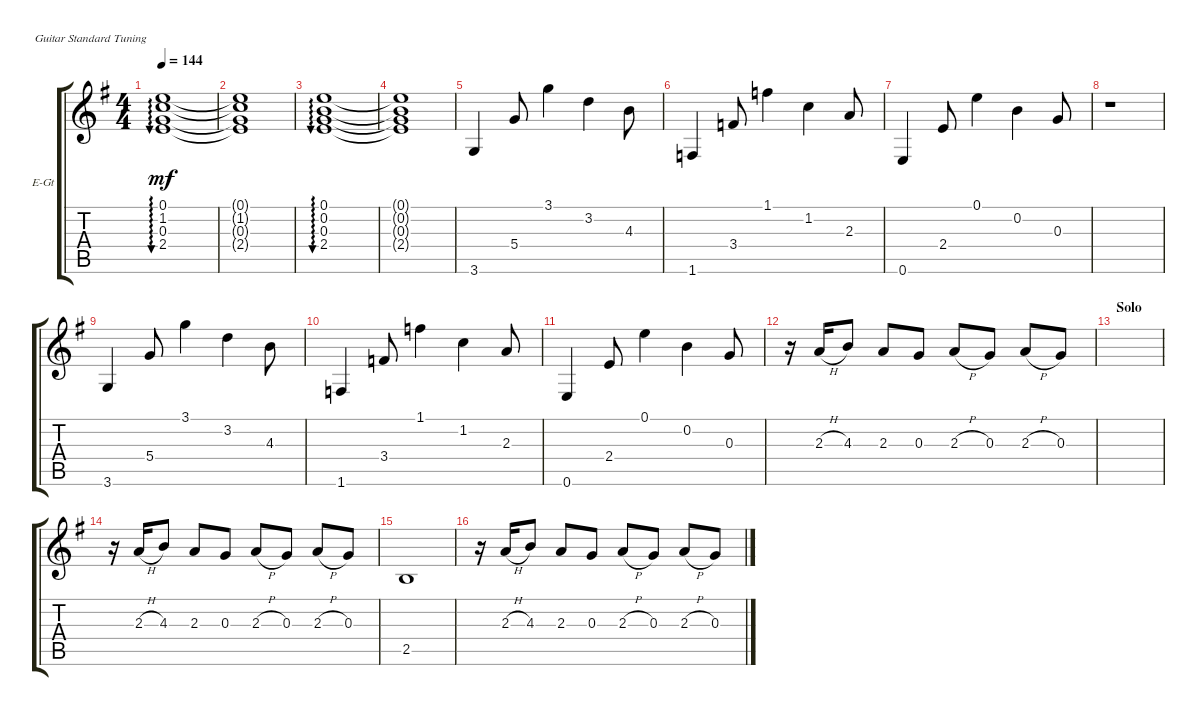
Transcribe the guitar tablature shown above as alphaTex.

\defaultSystemsLayout 4
\bracketExtendMode groupsimilarinstruments
\firstSystemTrackNameOrientation horizontal
\otherSystemsTrackNameOrientation horizontal
\track ("Electric" "E-Gt") {instrument electricguitarclean}
\staff {score tabs}
\tuning (E4 B3 G3 D3 A2 E2)
\ts (4 4)
\tempo 144
\clef g2
\scale
0.333333
\ks eminor
(2.4 0.3 1.2 0.1).1{au 0 dy mf} |
\scale
0.333333 (2.4{t} 0.3{t} 1.2{t} 0.1{t}).1 |
\scale
0.333333 (2.4 0.3 0.2 0.1).1{au 0} |
\scale
0.333333 (2.4{t} 0.3{t} 0.2{t} 0.1{t}).1 |
\scale
0.333333 3.6.4 5.4.8 3.1.4 3.2.4 4.3.8 |
\scale
0.333333 1.6.4 3.4.8 1.1.4 1.2.4 2.3.8 |
\scale
0.333333 0.6.4 2.4.8 0.1.4 0.2.4 0.3.8 |
\scale
0.333333 r.1 |
\scale
0.333333 3.6.4 5.4.8 3.1.4 3.2.4 4.3.8 |
\scale
0.333333 1.6.4 3.4.8 1.1.4 1.2.4 2.3.8 |
\scale
0.333333 0.6.4 2.4.8 0.1.4 0.2.4 0.3.8 |
\scale
0.333333 r.16 2.3{h}.16 4.3.8 2.3.8 0.3.8 2.3{h}.8 0.3.8 2.3{h}.8 0.3.8 |
\section ("" "Solo")
\scale
0.333333 |
\scale
0.333333 r.16 2.3{h}.16 4.3.8 2.3.8 0.3.8 2.3{h}.8 0.3.8 2.3{h}.8 0.3.8 |
\scale
0.333333 2.5.1 |
\scale
0.333333 r.16 2.3{h}.16 4.3.8 2.3.8 0.3.8 2.3{h}.8 0.3.8 2.3{h}.8 0.3.8
